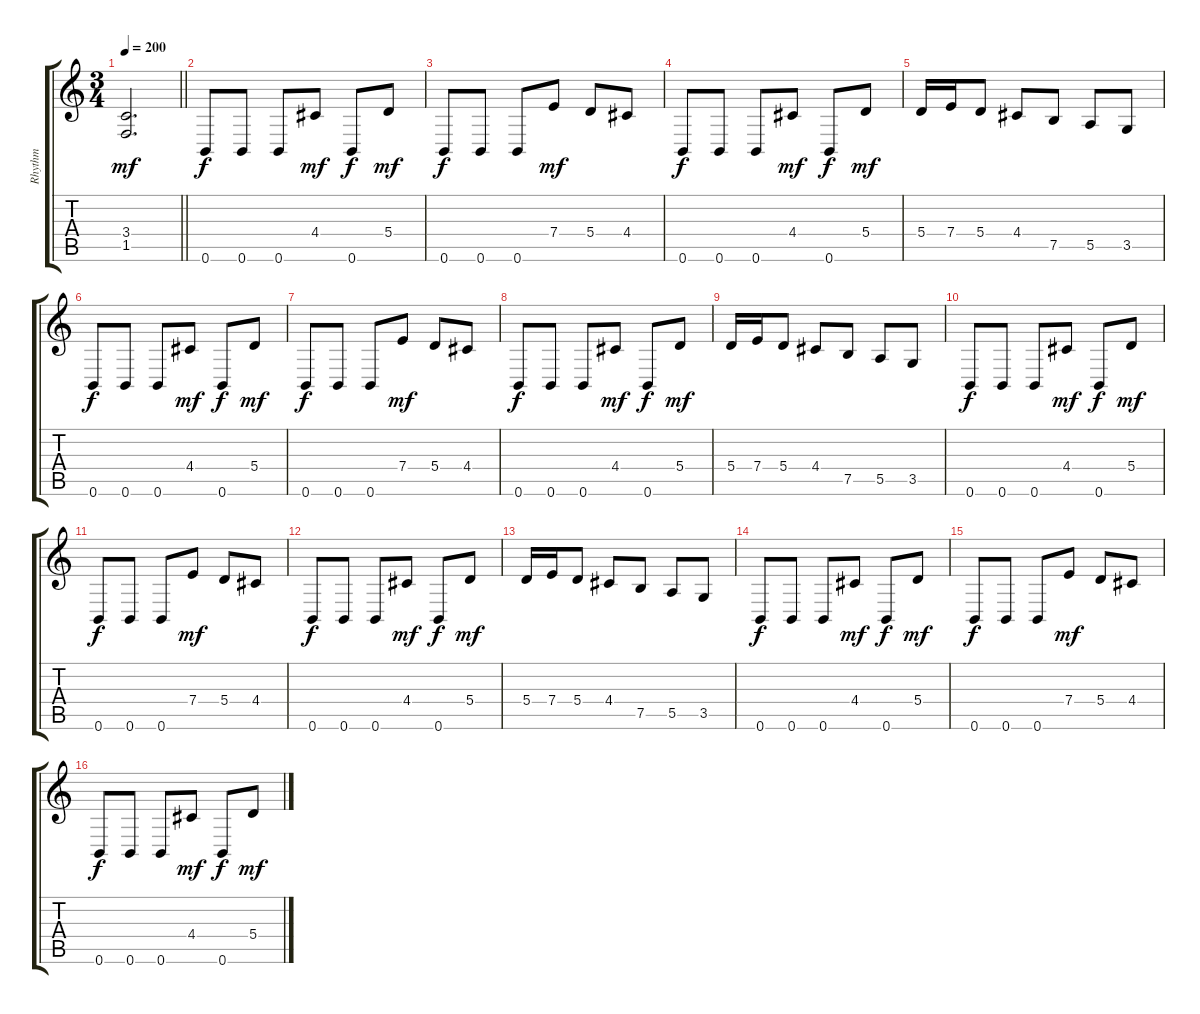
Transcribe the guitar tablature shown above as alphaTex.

\track ("Rhythm" "Rhythm") {instrument distortionguitar}
\staff {score tabs}
\tuning (B3 Gb3 D3 A2 E2 B1) {hide}
\ts (3 4)
\tempo 200
\clef g2
\barLineRight lightlight
\ks c
(3.4 1.5).2{d dy mf} |
0.6.8{dy f} 0.6.8 0.6.8 4.4.8{dy mf} 0.6.8{dy f} 5.4.8{dy mf} |
0.6.8{dy f} 0.6.8 0.6.8 7.4.8{dy mf} 5.4.8 4.4.8 |
0.6.8{dy f} 0.6.8 0.6.8 4.4.8{dy mf} 0.6.8{dy f} 5.4.8{dy mf} |
5.4.16 7.4.16 5.4.8 4.4.8 7.5.8 5.5.8 3.5.8 |
0.6.8{dy f} 0.6.8 0.6.8 4.4.8{dy mf} 0.6.8{dy f} 5.4.8{dy mf} |
0.6.8{dy f} 0.6.8 0.6.8 7.4.8{dy mf} 5.4.8 4.4.8 |
0.6.8{dy f} 0.6.8 0.6.8 4.4.8{dy mf} 0.6.8{dy f} 5.4.8{dy mf} |
5.4.16 7.4.16 5.4.8 4.4.8 7.5.8 5.5.8 3.5.8 |
0.6.8{dy f} 0.6.8 0.6.8 4.4.8{dy mf} 0.6.8{dy f} 5.4.8{dy mf} |
0.6.8{dy f} 0.6.8 0.6.8 7.4.8{dy mf} 5.4.8 4.4.8 |
0.6.8{dy f} 0.6.8 0.6.8 4.4.8{dy mf} 0.6.8{dy f} 5.4.8{dy mf} |
5.4.16 7.4.16 5.4.8 4.4.8 7.5.8 5.5.8 3.5.8 |
0.6.8{dy f} 0.6.8 0.6.8 4.4.8{dy mf} 0.6.8{dy f} 5.4.8{dy mf} |
0.6.8{dy f} 0.6.8 0.6.8 7.4.8{dy mf} 5.4.8 4.4.8 |
0.6.8{dy f} 0.6.8 0.6.8 4.4.8{dy mf} 0.6.8{dy f} 5.4.8{dy mf}
